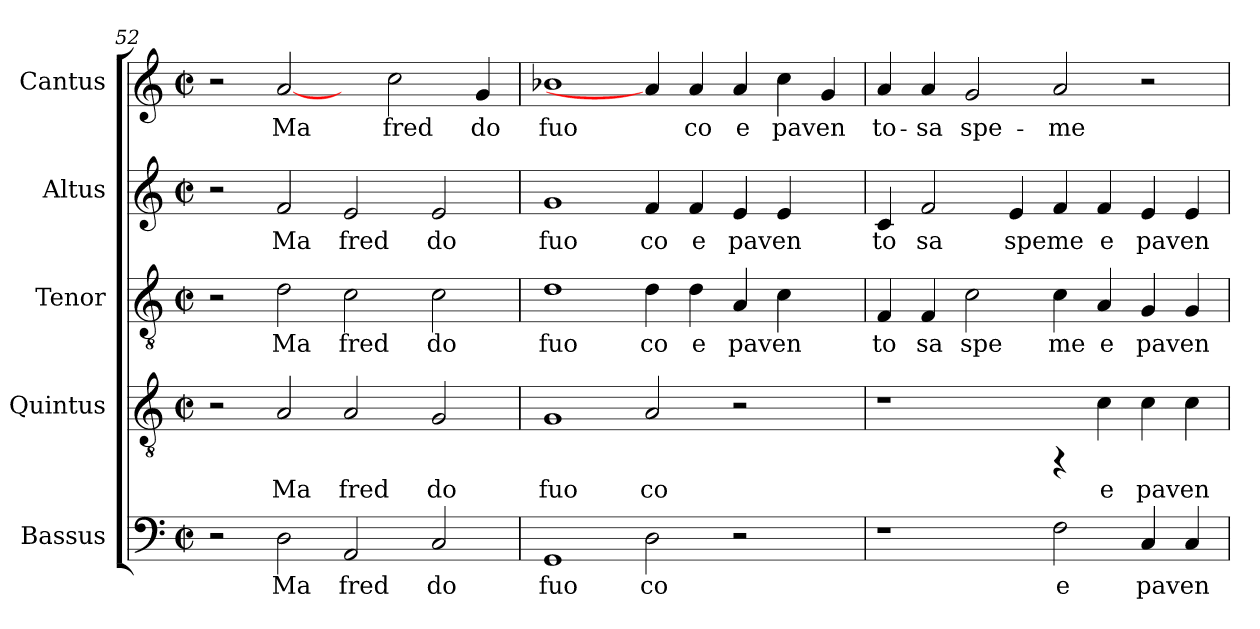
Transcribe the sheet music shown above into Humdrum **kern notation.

**kern	**text	**kern	**text	**kern	**text	**kern	**text	**kern	**text
*part5	*part5	*part4	*part4	*part3	*part3	*part2	*part2	*part1	*part1
*staff5	*staff5	*staff4	*staff4	*staff3	*staff3	*staff2	*staff2	*staff1	*staff1
*I"Bassus	*	*I"Quintus	*	*I"Tenor	*	*I"Altus	*	*I"Cantus	*
*clefF4	*	*clefGv2	*	*clefGv2	*	*clefG2	*	*clefG2	*
*k[]	*	*k[]	*	*k[]	*	*k[]	*	*k[]	*
*C:	*	*C:	*	*C:	*	*C:	*	*C:	*
*M2/2	*	*M2/2	*	*M2/2	*	*M2/2	*	*M2/2	*
*met(c|)	*	*met(c|)	*	*met(c|)	*	*met(c|)	*	*met(c|)	*
=52	=52	=52	=52	=52	=52	=52	=52	=52	=52
2r	.	2r	.	2r	.	2r	.	2r	.
!	!LO:LY:b:cj	!	!LO:LY:b:cj	!	!LO:LY:b:cj	!	!LO:LY:b:cj	!	!LO:LY:b:cj
2D\	Ma	2A/	Ma	2d\	Ma	2f/	Ma	[2a/	Ma
!	!LO:LY:b:cj	!	!LO:LY:b:cj	!	!LO:LY:b:cj	!	!LO:LY:b:cj	!	!
2AA/	fred	2A/	fred	2c\	fred	2e/	fred	4ryy	.
!	!	!	!	!	!	!	!	!	!LO:LY:b:cj
.	.	.	.	.	.	.	.	2cc\	fred
!	!LO:LY:b:cj	!	!LO:LY:b:cj	!	!LO:LY:b:cj	!	!LO:LY:b:cj	!	!
2C/	do	2G/	do	2c\	do	2e/	do	.	.
!	!	!	!	!	!	!	!	!	!LO:LY:b:cj
.	.	.	.	.	.	.	.	4g/	do
=53	=53	=53	=53	=53	=53	=53	=53	=53	=53
!	!LO:LY:b:cj	!	!LO:LY:b:cj	!	!LO:LY:b:cj	!	!LO:LY:b:cj	!	!LO:LY:b:cj
1GG	fuo	1G	fuo	1d	fuo	1g	fuo	1b-X	fuo
!	!LO:LY:b:cj	!	!LO:LY:b:cj	!	!LO:LY:b:cj	!	!LO:LY:b:cj	!	!
2D\	co	2A/	co	4d\	co	4f/	co	4a/]	.
!	!	!	!	!	!LO:LY:b:cj	!	!LO:LY:b:cj	!	!LO:LY:b:cj
.	.	.	.	4d\	e	4f/	e	4a/	co
!	!	!	!	!	!LO:LY:b:cj	!	!LO:LY:b:cj	!	!LO:LY:b:cj
2r	.	2r	.	4A/	paven	4e/	paven	4a/	e
!	!	!	!	!	!LO:LY:b:cj	!	!LO:LY:b:cj	!	!LO:LY:b:cj
.	.	.	.	4c\	.	4e/	.	4cc\	paven
!	!	!	!	!	!	!	!	!	!LO:LY:b:cj
4ryy	.	4ryy	.	4ryy	.	4ryy	.	4g/	.
!!LO:PB:g=z
=54	=54	=54	=54	=54	=54	=54	=54	=54	=54
!	!	!	!	!	!LO:LY:b:cj	!	!LO:LY:b:cj	!	!LO:LY:b:cj
1r	.	1r	.	4F/	to	4c/	to	4a/	to-
!	!	!	!	!	!LO:LY:b:cj	!	!LO:LY:b:cj	!	!LO:LY:b:cj
.	.	.	.	4F/	sa	2f/	sa	4a/	-sa
!	!	!	!	!	!LO:LY:b:cj	!	!	!	!LO:LY:b:cj
.	.	.	.	2c\	spe	.	.	2g/	spe-
!	!	!	!	!	!	!	!LO:LY:b:cj	!	!
.	.	.	.	.	.	4e/	speme	.	.
!	!LO:LY:b:cj	!	!	!	!LO:LY:b:cj	!	!LO:LY:b:cj	!	!LO:LY:b:cj
2F\	e	4rFF	.	4c\	me	4f/	.	2a/	-me
!	!	!	!LO:LY:b:cj	!	!LO:LY:b:cj	!	!LO:LY:b:cj	!	!
.	.	4c\	e	4A/	e	4f/	e	.	.
!	!LO:LY:b:cj	!	!LO:LY:b:cj	!	!LO:LY:b:cj	!	!LO:LY:b:cj	!	!
4C/	paven-	4c\	paven	4G/	paven	4e/	paven	2r	.
!	!LO:LY:b:cj	!	!LO:LY:b:cj	!	!LO:LY:b:cj	!	!LO:LY:b:cj	!	!
4C/	--	4c\	.	4G/	.	4e/	.	.	.
=	=	=	=	=	=	=	=	=	=
*-	*-	*-	*-	*-	*-	*-	*-	*-	*-
